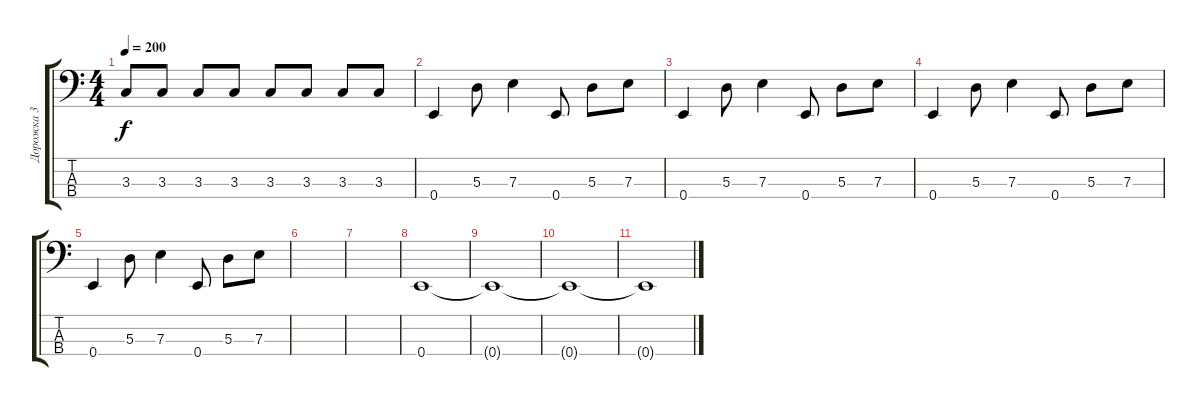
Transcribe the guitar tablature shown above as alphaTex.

\track ("Дорожка 3" "Дорожка 3") {instrument electricbassfinger}
\staff {score tabs}
\tuning (G2 D2 A1 E1) {hide}
\ts (4 4)
\tempo 200
\clef f4
\ks c
3.3.8{dy f} 3.3.8 3.3.8 3.3.8 3.3.8 3.3.8 3.3.8 3.3.8 |
0.4.4 5.3.8 7.3.4 0.4.8 5.3.8 7.3.8 |
0.4.4 5.3.8 7.3.4 0.4.8 5.3.8 7.3.8 |
0.4.4 5.3.8 7.3.4 0.4.8 5.3.8 7.3.8 |
0.4.4 5.3.8 7.3.4 0.4.8 5.3.8 7.3.8 |
|
|
0.4.1 |
0.4{t}.1 |
0.4{t}.1 |
0.4{t}.1
